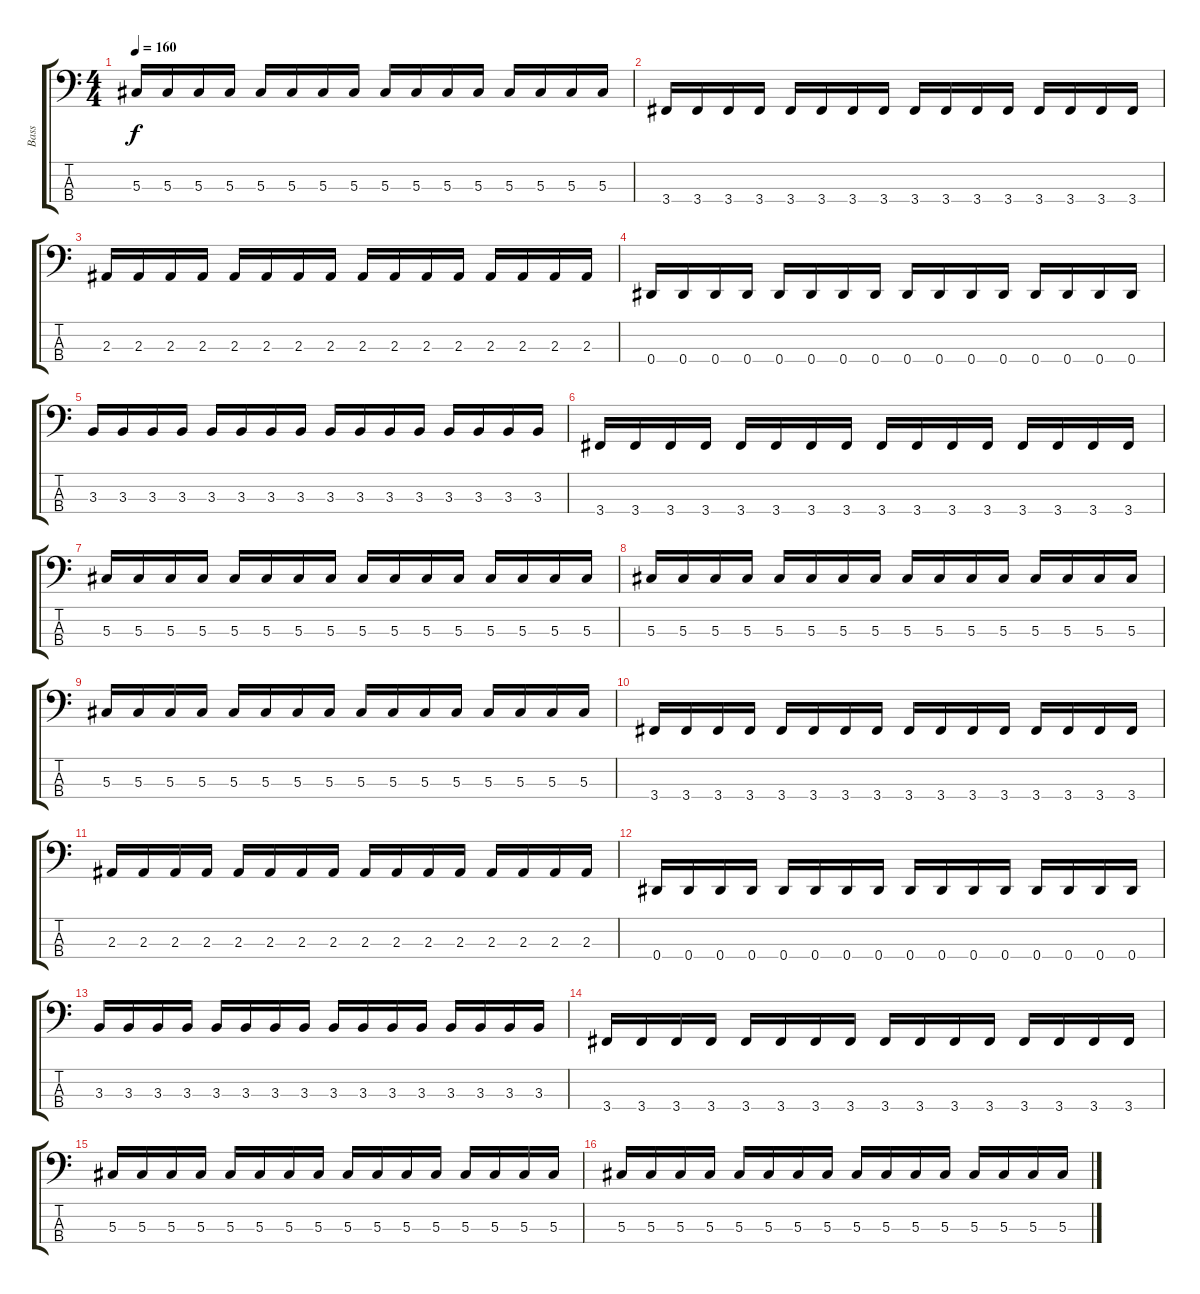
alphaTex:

\track ("Bass" "Bass") {instrument electricbassfinger}
\staff {score tabs}
\tuning (Gb2 Db2 Ab1 Eb1) {hide}
\ts (4 4)
\tempo 160
\clef f4
\ks c
5.3.16{dy f} 5.3.16 5.3.16 5.3.16 5.3.16 5.3.16 5.3.16 5.3.16 5.3.16 5.3.16 5.3.16 5.3.16 5.3.16 5.3.16 5.3.16 5.3.16 |
3.4.16 3.4.16 3.4.16 3.4.16 3.4.16 3.4.16 3.4.16 3.4.16 3.4.16 3.4.16 3.4.16 3.4.16 3.4.16 3.4.16 3.4.16 3.4.16 |
2.3.16 2.3.16 2.3.16 2.3.16 2.3.16 2.3.16 2.3.16 2.3.16 2.3.16 2.3.16 2.3.16 2.3.16 2.3.16 2.3.16 2.3.16 2.3.16 |
0.4.16 0.4.16 0.4.16 0.4.16 0.4.16 0.4.16 0.4.16 0.4.16 0.4.16 0.4.16 0.4.16 0.4.16 0.4.16 0.4.16 0.4.16 0.4.16 |
3.3.16 3.3.16 3.3.16 3.3.16 3.3.16 3.3.16 3.3.16 3.3.16 3.3.16 3.3.16 3.3.16 3.3.16 3.3.16 3.3.16 3.3.16 3.3.16 |
3.4.16 3.4.16 3.4.16 3.4.16 3.4.16 3.4.16 3.4.16 3.4.16 3.4.16 3.4.16 3.4.16 3.4.16 3.4.16 3.4.16 3.4.16 3.4.16 |
5.3.16 5.3.16 5.3.16 5.3.16 5.3.16 5.3.16 5.3.16 5.3.16 5.3.16 5.3.16 5.3.16 5.3.16 5.3.16 5.3.16 5.3.16 5.3.16 |
5.3.16 5.3.16 5.3.16 5.3.16 5.3.16 5.3.16 5.3.16 5.3.16 5.3.16 5.3.16 5.3.16 5.3.16 5.3.16 5.3.16 5.3.16 5.3.16 |
5.3.16 5.3.16 5.3.16 5.3.16 5.3.16 5.3.16 5.3.16 5.3.16 5.3.16 5.3.16 5.3.16 5.3.16 5.3.16 5.3.16 5.3.16 5.3.16 |
3.4.16 3.4.16 3.4.16 3.4.16 3.4.16 3.4.16 3.4.16 3.4.16 3.4.16 3.4.16 3.4.16 3.4.16 3.4.16 3.4.16 3.4.16 3.4.16 |
2.3.16 2.3.16 2.3.16 2.3.16 2.3.16 2.3.16 2.3.16 2.3.16 2.3.16 2.3.16 2.3.16 2.3.16 2.3.16 2.3.16 2.3.16 2.3.16 |
0.4.16 0.4.16 0.4.16 0.4.16 0.4.16 0.4.16 0.4.16 0.4.16 0.4.16 0.4.16 0.4.16 0.4.16 0.4.16 0.4.16 0.4.16 0.4.16 |
3.3.16 3.3.16 3.3.16 3.3.16 3.3.16 3.3.16 3.3.16 3.3.16 3.3.16 3.3.16 3.3.16 3.3.16 3.3.16 3.3.16 3.3.16 3.3.16 |
3.4.16 3.4.16 3.4.16 3.4.16 3.4.16 3.4.16 3.4.16 3.4.16 3.4.16 3.4.16 3.4.16 3.4.16 3.4.16 3.4.16 3.4.16 3.4.16 |
5.3.16 5.3.16 5.3.16 5.3.16 5.3.16 5.3.16 5.3.16 5.3.16 5.3.16 5.3.16 5.3.16 5.3.16 5.3.16 5.3.16 5.3.16 5.3.16 |
5.3.16 5.3.16 5.3.16 5.3.16 5.3.16 5.3.16 5.3.16 5.3.16 5.3.16 5.3.16 5.3.16 5.3.16 5.3.16 5.3.16 5.3.16 5.3.16
